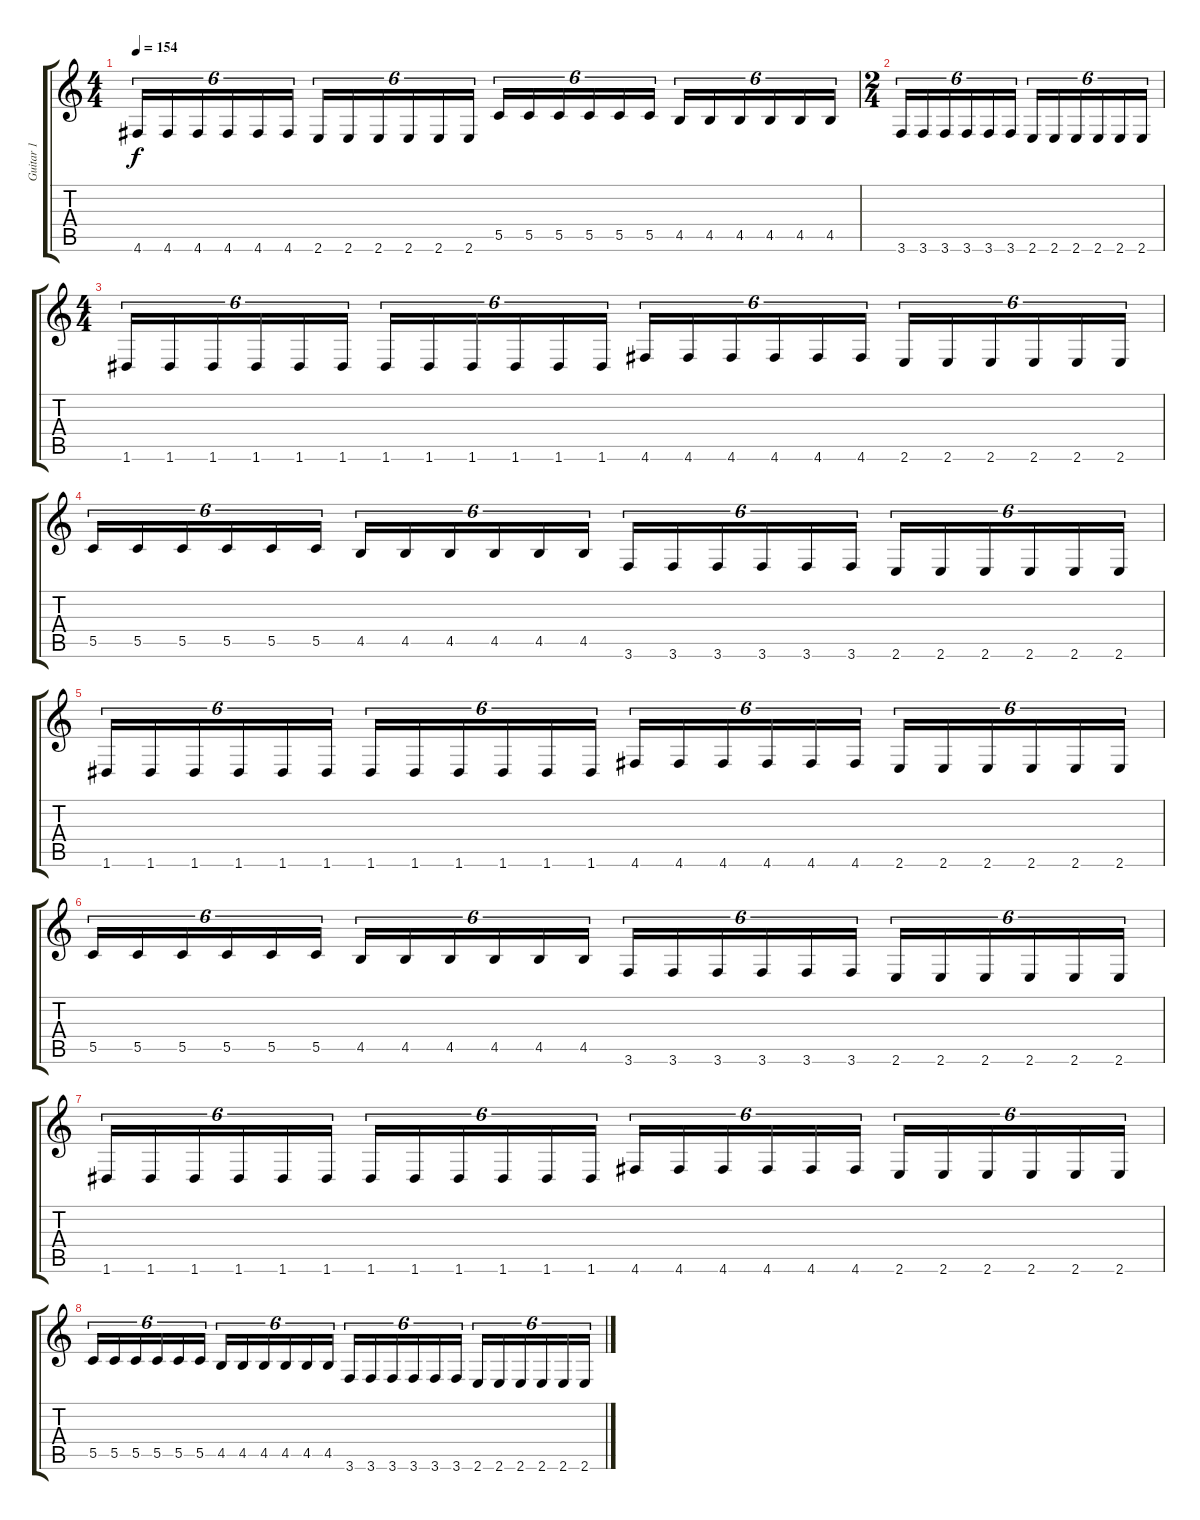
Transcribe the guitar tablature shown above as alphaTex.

\track ("Guitar 1" "Guitar 1") {instrument distortionguitar}
\staff {score tabs}
\tuning (D4 A3 F3 C3 G2 D2) {hide}
\ts (4 4)
\tempo 154
\clef g2
\ks c
4.6.16{tu (6 4) dy f} 4.6.16{tu (6 4)} 4.6.16{tu (6 4)} 4.6.16{tu (6 4)} 4.6.16{tu (6 4)} 4.6.16{tu (6 4)} 2.6.16{tu (6 4)} 2.6.16{tu (6 4)} 2.6.16{tu (6 4)} 2.6.16{tu (6 4)} 2.6.16{tu (6 4)} 2.6.16{tu (6 4)} 5.5.16{tu (6 4)} 5.5.16{tu (6 4)} 5.5.16{tu (6 4)} 5.5.16{tu (6 4)} 5.5.16{tu (6 4)} 5.5.16{tu (6 4)} 4.5.16{tu (6 4)} 4.5.16{tu (6 4)} 4.5.16{tu (6 4)} 4.5.16{tu (6 4)} 4.5.16{tu (6 4)} 4.5.16{tu (6 4)} |
\ts (2 4)
3.6.16{tu (6 4)} 3.6.16{tu (6 4)} 3.6.16{tu (6 4)} 3.6.16{tu (6 4)} 3.6.16{tu (6 4)} 3.6.16{tu (6 4)} 2.6.16{tu (6 4)} 2.6.16{tu (6 4)} 2.6.16{tu (6 4)} 2.6.16{tu (6 4)} 2.6.16{tu (6 4)} 2.6.16{tu (6 4)} |
\ts (4 4)
1.6.16{tu (6 4)} 1.6.16{tu (6 4)} 1.6.16{tu (6 4)} 1.6.16{tu (6 4)} 1.6.16{tu (6 4)} 1.6.16{tu (6 4)} 1.6.16{tu (6 4)} 1.6.16{tu (6 4)} 1.6.16{tu (6 4)} 1.6.16{tu (6 4)} 1.6.16{tu (6 4)} 1.6.16{tu (6 4)} 4.6.16{tu (6 4)} 4.6.16{tu (6 4)} 4.6.16{tu (6 4)} 4.6.16{tu (6 4)} 4.6.16{tu (6 4)} 4.6.16{tu (6 4)} 2.6.16{tu (6 4)} 2.6.16{tu (6 4)} 2.6.16{tu (6 4)} 2.6.16{tu (6 4)} 2.6.16{tu (6 4)} 2.6.16{tu (6 4)} |
5.5.16{tu (6 4)} 5.5.16{tu (6 4)} 5.5.16{tu (6 4)} 5.5.16{tu (6 4)} 5.5.16{tu (6 4)} 5.5.16{tu (6 4)} 4.5.16{tu (6 4)} 4.5.16{tu (6 4)} 4.5.16{tu (6 4)} 4.5.16{tu (6 4)} 4.5.16{tu (6 4)} 4.5.16{tu (6 4)} 3.6.16{tu (6 4)} 3.6.16{tu (6 4)} 3.6.16{tu (6 4)} 3.6.16{tu (6 4)} 3.6.16{tu (6 4)} 3.6.16{tu (6 4)} 2.6.16{tu (6 4)} 2.6.16{tu (6 4)} 2.6.16{tu (6 4)} 2.6.16{tu (6 4)} 2.6.16{tu (6 4)} 2.6.16{tu (6 4)} |
1.6.16{tu (6 4)} 1.6.16{tu (6 4)} 1.6.16{tu (6 4)} 1.6.16{tu (6 4)} 1.6.16{tu (6 4)} 1.6.16{tu (6 4)} 1.6.16{tu (6 4)} 1.6.16{tu (6 4)} 1.6.16{tu (6 4)} 1.6.16{tu (6 4)} 1.6.16{tu (6 4)} 1.6.16{tu (6 4)} 4.6.16{tu (6 4)} 4.6.16{tu (6 4)} 4.6.16{tu (6 4)} 4.6.16{tu (6 4)} 4.6.16{tu (6 4)} 4.6.16{tu (6 4)} 2.6.16{tu (6 4)} 2.6.16{tu (6 4)} 2.6.16{tu (6 4)} 2.6.16{tu (6 4)} 2.6.16{tu (6 4)} 2.6.16{tu (6 4)} |
5.5.16{tu (6 4)} 5.5.16{tu (6 4)} 5.5.16{tu (6 4)} 5.5.16{tu (6 4)} 5.5.16{tu (6 4)} 5.5.16{tu (6 4)} 4.5.16{tu (6 4)} 4.5.16{tu (6 4)} 4.5.16{tu (6 4)} 4.5.16{tu (6 4)} 4.5.16{tu (6 4)} 4.5.16{tu (6 4)} 3.6.16{tu (6 4)} 3.6.16{tu (6 4)} 3.6.16{tu (6 4)} 3.6.16{tu (6 4)} 3.6.16{tu (6 4)} 3.6.16{tu (6 4)} 2.6.16{tu (6 4)} 2.6.16{tu (6 4)} 2.6.16{tu (6 4)} 2.6.16{tu (6 4)} 2.6.16{tu (6 4)} 2.6.16{tu (6 4)} |
1.6.16{tu (6 4)} 1.6.16{tu (6 4)} 1.6.16{tu (6 4)} 1.6.16{tu (6 4)} 1.6.16{tu (6 4)} 1.6.16{tu (6 4)} 1.6.16{tu (6 4)} 1.6.16{tu (6 4)} 1.6.16{tu (6 4)} 1.6.16{tu (6 4)} 1.6.16{tu (6 4)} 1.6.16{tu (6 4)} 4.6.16{tu (6 4)} 4.6.16{tu (6 4)} 4.6.16{tu (6 4)} 4.6.16{tu (6 4)} 4.6.16{tu (6 4)} 4.6.16{tu (6 4)} 2.6.16{tu (6 4)} 2.6.16{tu (6 4)} 2.6.16{tu (6 4)} 2.6.16{tu (6 4)} 2.6.16{tu (6 4)} 2.6.16{tu (6 4)} |
5.5.16{tu (6 4)} 5.5.16{tu (6 4)} 5.5.16{tu (6 4)} 5.5.16{tu (6 4)} 5.5.16{tu (6 4)} 5.5.16{tu (6 4)} 4.5.16{tu (6 4)} 4.5.16{tu (6 4)} 4.5.16{tu (6 4)} 4.5.16{tu (6 4)} 4.5.16{tu (6 4)} 4.5.16{tu (6 4)} 3.6.16{tu (6 4)} 3.6.16{tu (6 4)} 3.6.16{tu (6 4)} 3.6.16{tu (6 4)} 3.6.16{tu (6 4)} 3.6.16{tu (6 4)} 2.6.16{tu (6 4)} 2.6.16{tu (6 4)} 2.6.16{tu (6 4)} 2.6.16{tu (6 4)} 2.6.16{tu (6 4)} 2.6.16{tu (6 4)}
